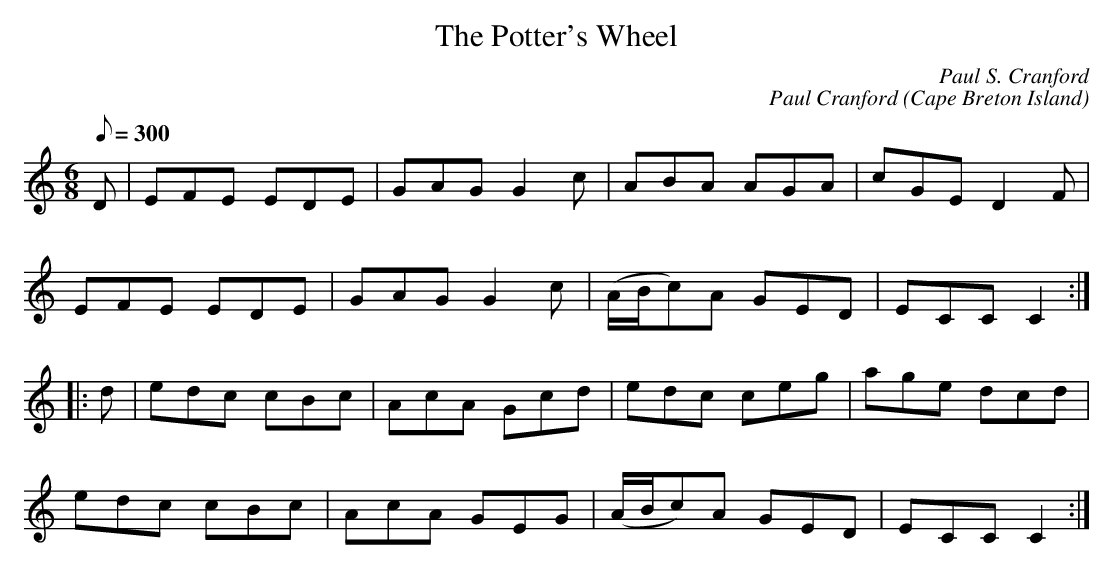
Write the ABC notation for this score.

X:1
T:The Potter's Wheel
C:Paul S. Cranford
C:Paul Cranford
O:Cape Breton Island
L:1/8
Q:300
M:6/8
K:C
D|EFE EDE|GAG G2 c|ABA AGA|cGE D2F|
EFE EDE|GAG G2 c|(A/B/c)A GED|ECC C2:|
|:d|edc cBc|AcA Gcd|edc ceg|age dcd|
edc cBc|AcA GEG|(A/B/c)A GED|ECC C2:|
